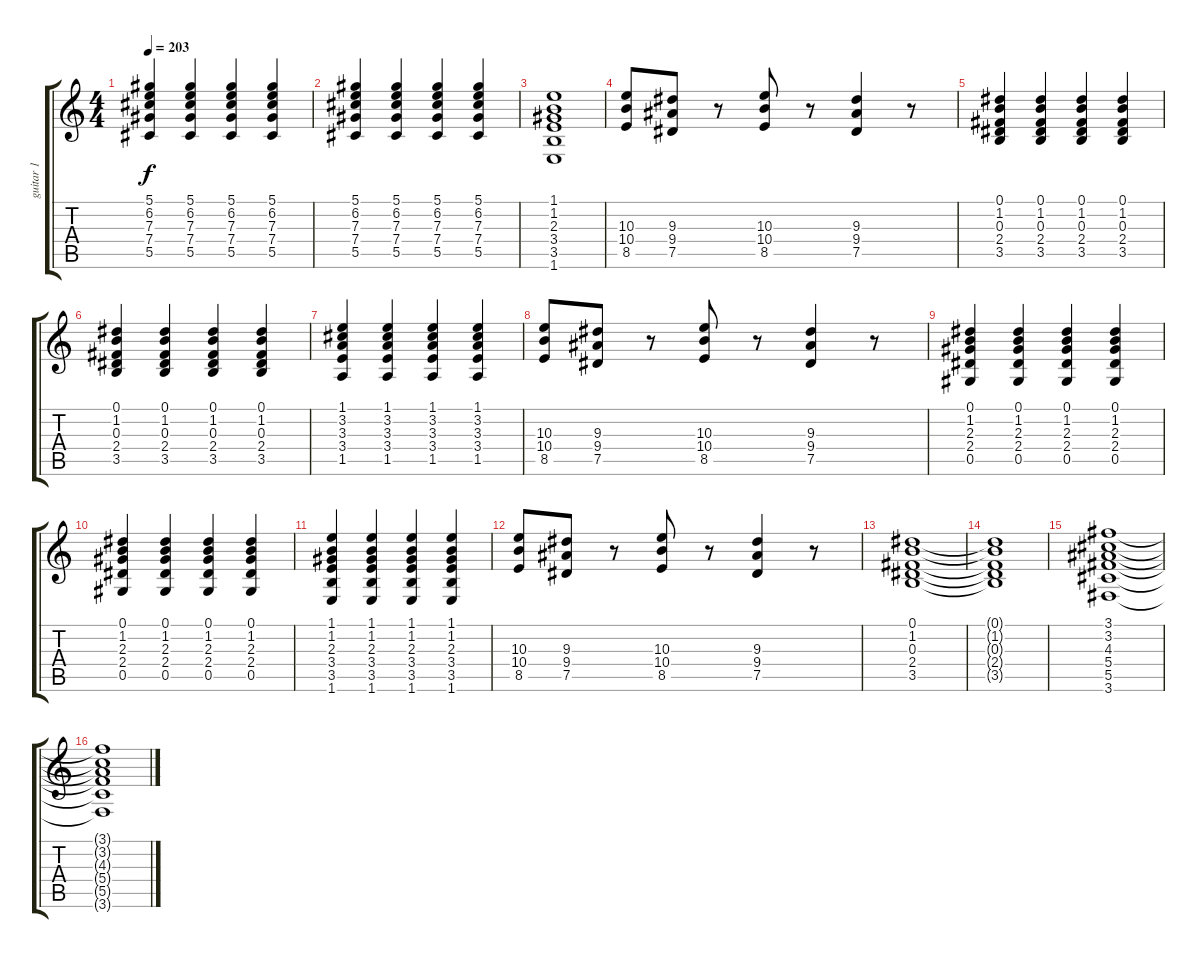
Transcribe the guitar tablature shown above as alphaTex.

\track ("guitar 1" "guitar 1") {instrument distortionguitar}
\staff {score tabs}
\tuning (Eb4 Bb3 Gb3 Db3 Ab2 Eb2) {hide}
\ts (4 4)
\tempo 203
\clef g2
\ks c
(5.1 6.2 7.3 7.4 5.5).4{dy f} (5.1 6.2 7.3 7.4 5.5).4 (5.1 6.2 7.3 7.4 5.5).4 (5.1 6.2 7.3 7.4 5.5).4 |
(5.1 6.2 7.3 7.4 5.5).4 (5.1 6.2 7.3 7.4 5.5).4 (5.1 6.2 7.3 7.4 5.5).4 (5.1 6.2 7.3 7.4 5.5).4 |
(1.1 1.2 2.3 3.4 3.5 1.6).1 |
(10.3 10.4 8.5).8 (9.3 9.4 7.5).8 r.8 (10.3 10.4 8.5).8 r.8 (9.3 9.4 7.5).4 r.8 |
(0.1 1.2 0.3 2.4 3.5).4 (0.1 1.2 0.3 2.4 3.5).4 (0.1 1.2 0.3 2.4 3.5).4 (0.1 1.2 0.3 2.4 3.5).4 |
(0.1 1.2 0.3 2.4 3.5).4 (0.1 1.2 0.3 2.4 3.5).4 (0.1 1.2 0.3 2.4 3.5).4 (0.1 1.2 0.3 2.4 3.5).4 |
(1.1 3.2 3.3 3.4 1.5).4 (1.1 3.2 3.3 3.4 1.5).4 (1.1 3.2 3.3 3.4 1.5).4 (1.1 3.2 3.3 3.4 1.5).4 |
(10.3 10.4 8.5).8 (9.3 9.4 7.5).8 r.8 (10.3 10.4 8.5).8 r.8 (9.3 9.4 7.5).4 r.8 |
(0.1 1.2 2.3 2.4 0.5).4 (0.1 1.2 2.3 2.4 0.5).4 (0.1 1.2 2.3 2.4 0.5).4 (0.1 1.2 2.3 2.4 0.5).4 |
(0.1 1.2 2.3 2.4 0.5).4 (0.1 1.2 2.3 2.4 0.5).4 (0.1 1.2 2.3 2.4 0.5).4 (0.1 1.2 2.3 2.4 0.5).4 |
(1.1 1.2 2.3 3.4 3.5 1.6).4 (1.1 1.2 2.3 3.4 3.5 1.6).4 (1.1 1.2 2.3 3.4 3.5 1.6).4 (1.1 1.2 2.3 3.4 3.5 1.6).4 |
(10.3 10.4 8.5).8 (9.3 9.4 7.5).8 r.8 (10.3 10.4 8.5).8 r.8 (9.3 9.4 7.5).4 r.8 |
(0.1 1.2 0.3 2.4 3.5).1 |
(0.1{t} 1.2{t} 0.3{t} 2.4{t} 3.5{t}).1 |
(3.1 3.2 4.3 5.4 5.5 3.6).1 |
(3.1{t} 3.2{t} 4.3{t} 5.4{t} 5.5{t} 3.6{t}).1
